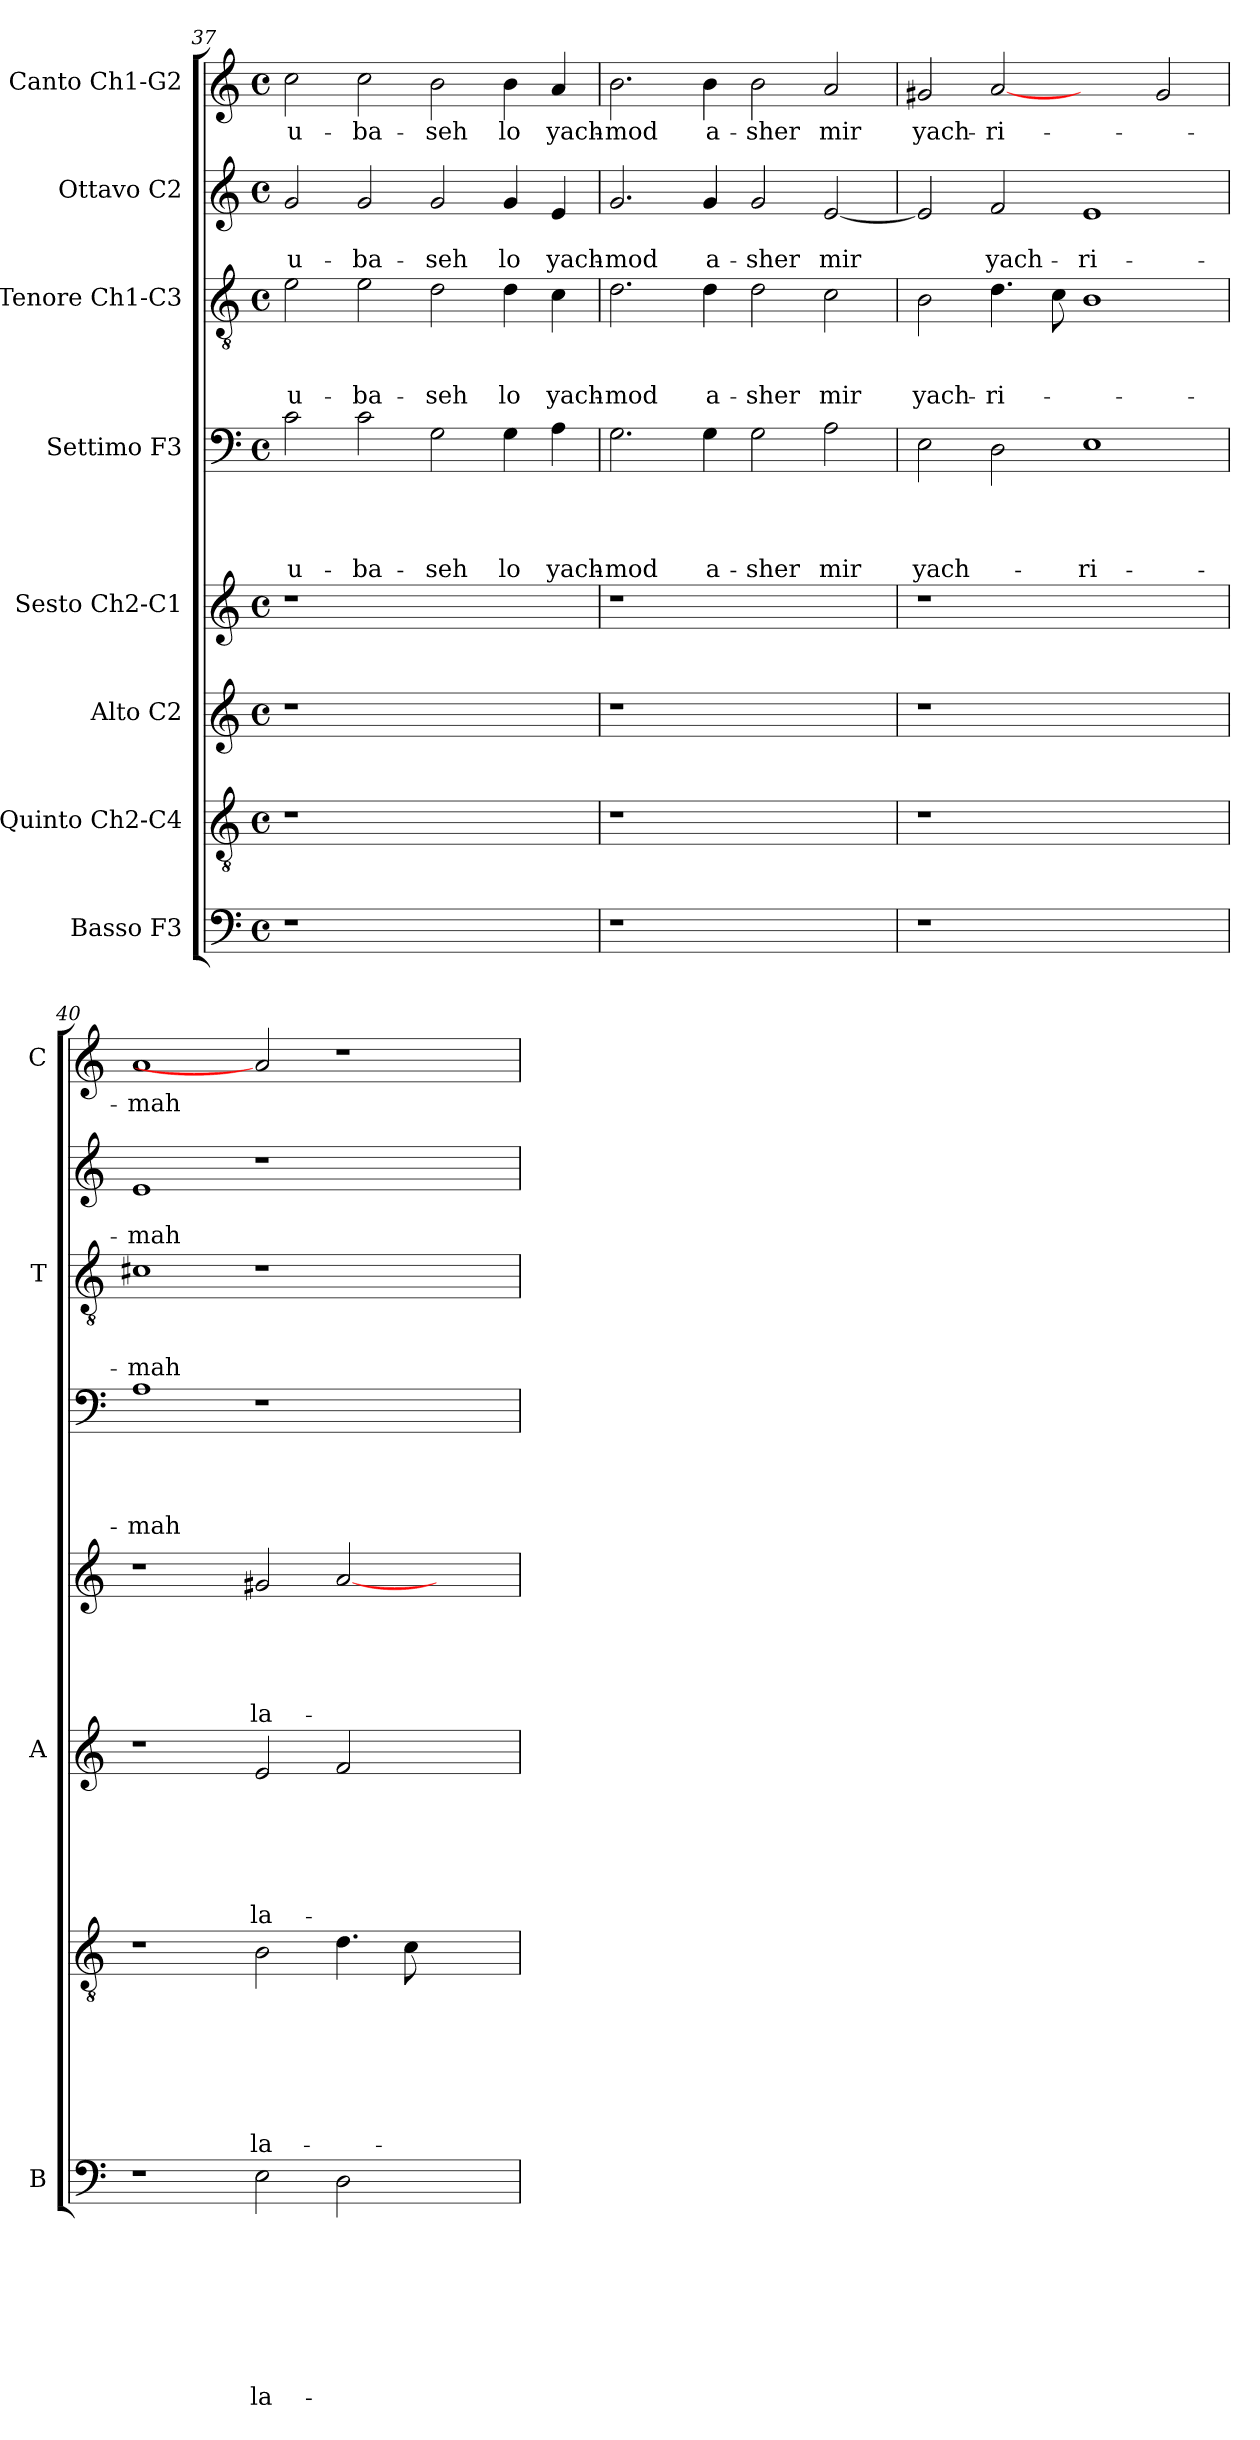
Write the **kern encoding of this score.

**kern	**text	**text	**text	**text	**text	**text	**text	**text	**kern	**text	**text	**text	**text	**text	**text	**text	**kern	**text	**text	**text	**text	**text	**text	**kern	**text	**text	**text	**text	**text	**kern	**text	**text	**text	**text	**kern	**text	**text	**text	**kern	**text	**text	**kern	**text
*part8	*part8	*part8	*part8	*part8	*part8	*part8	*part8	*part8	*part7	*part7	*part7	*part7	*part7	*part7	*part7	*part7	*part6	*part6	*part6	*part6	*part6	*part6	*part6	*part5	*part5	*part5	*part5	*part5	*part5	*part4	*part4	*part4	*part4	*part4	*part3	*part3	*part3	*part3	*part2	*part2	*part2	*part1	*part1
*staff8	*staff8	*staff8	*staff8	*staff8	*staff8	*staff8	*staff8	*staff8	*staff7	*staff7	*staff7	*staff7	*staff7	*staff7	*staff7	*staff7	*staff6	*staff6	*staff6	*staff6	*staff6	*staff6	*staff6	*staff5	*staff5	*staff5	*staff5	*staff5	*staff5	*staff4	*staff4	*staff4	*staff4	*staff4	*staff3	*staff3	*staff3	*staff3	*staff2	*staff2	*staff2	*staff1	*staff1
*I"Basso F3	*	*	*	*	*	*	*	*	*I"Quinto Ch2-C4	*	*	*	*	*	*	*	*I"Alto C2	*	*	*	*	*	*	*I"Sesto Ch2-C1	*	*	*	*	*	*I"Settimo F3	*	*	*	*	*I"Tenore Ch1-C3	*	*	*	*I"Ottavo C2	*	*	*I"Canto Ch1-G2	*
*I'B	*	*	*	*	*	*	*	*	*	*	*	*	*	*	*	*	*I'A	*	*	*	*	*	*	*	*	*	*	*	*	*	*	*	*	*	*I'T	*	*	*	*	*	*	*I'C	*
*clefF4	*	*	*	*	*	*	*	*	*clefGv2	*	*	*	*	*	*	*	*clefG2	*	*	*	*	*	*	*clefG2	*	*	*	*	*	*clefF4	*	*	*	*	*clefGv2	*	*	*	*clefG2	*	*	*clefG2	*
*k[]	*	*	*	*	*	*	*	*	*k[]	*	*	*	*	*	*	*	*k[]	*	*	*	*	*	*	*k[]	*	*	*	*	*	*k[]	*	*	*	*	*k[]	*	*	*	*k[]	*	*	*k[]	*
*C:	*	*	*	*	*	*	*	*	*C:	*	*	*	*	*	*	*	*C:	*	*	*	*	*	*	*C:	*	*	*	*	*	*C:	*	*	*	*	*C:	*	*	*	*C:	*	*	*C:	*
*M4/4	*	*	*	*	*	*	*	*	*M4/4	*	*	*	*	*	*	*	*M4/4	*	*	*	*	*	*	*M4/4	*	*	*	*	*	*M4/4	*	*	*	*	*M4/4	*	*	*	*M4/4	*	*	*M4/4	*
*met(c)	*	*	*	*	*	*	*	*	*met(c)	*	*	*	*	*	*	*	*met(c)	*	*	*	*	*	*	*met(c)	*	*	*	*	*	*met(c)	*	*	*	*	*met(c)	*	*	*	*met(c)	*	*	*met(c)	*
=37	=37	=37	=37	=37	=37	=37	=37	=37	=37	=37	=37	=37	=37	=37	=37	=37	=37	=37	=37	=37	=37	=37	=37	=37	=37	=37	=37	=37	=37	=37	=37	=37	=37	=37	=37	=37	=37	=37	=37	=37	=37	=37	=37
!	!	!	!	!	!	!	!	!	!	!	!	!	!	!	!	!	!	!	!	!	!	!	!	!	!	!	!	!	!	!	!	!	!	!LO:LY:b	!	!	!	!LO:LY:b	!	!	!LO:LY:b	!	!LO:LY:b
1r	.	.	.	.	.	.	.	.	1r	.	.	.	.	.	.	.	1r	.	.	.	.	.	.	1r	.	.	.	.	.	2c\	.	.	.	u-	2e\	.	.	u-	2g/	.	u-	2cc\	u-
!	!	!	!	!	!	!	!	!	!	!	!	!	!	!	!	!	!	!	!	!	!	!	!	!	!	!	!	!	!	!	!	!	!	!LO:LY:b	!	!	!	!LO:LY:b	!	!	!LO:LY:b	!	!LO:LY:b
.	.	.	.	.	.	.	.	.	.	.	.	.	.	.	.	.	.	.	.	.	.	.	.	.	.	.	.	.	.	2c\	.	.	.	-ba-	2e\	.	.	-ba-	2g/	.	-ba-	2cc\	-ba-
!	!	!	!	!	!	!	!	!	!	!	!	!	!	!	!	!	!	!	!	!	!	!	!	!	!	!	!	!	!	!	!	!	!	!LO:LY:b	!	!	!	!LO:LY:b	!	!	!LO:LY:b	!	!LO:LY:b
1ryy	.	.	.	.	.	.	.	.	1ryy	.	.	.	.	.	.	.	1ryy	.	.	.	.	.	.	1ryy	.	.	.	.	.	2G\	.	.	.	-seh	2d\	.	.	-seh	2g/	.	-seh	2b\	-seh
!	!	!	!	!	!	!	!	!	!	!	!	!	!	!	!	!	!	!	!	!	!	!	!	!	!	!	!	!	!	!	!	!	!	!LO:LY:b	!	!	!	!LO:LY:b	!	!	!LO:LY:b	!	!LO:LY:b
.	.	.	.	.	.	.	.	.	.	.	.	.	.	.	.	.	.	.	.	.	.	.	.	.	.	.	.	.	.	4G\	.	.	.	lo	4d\	.	.	lo	4g/	.	lo	4b\	lo
!	!	!	!	!	!	!	!	!	!	!	!	!	!	!	!	!	!	!	!	!	!	!	!	!	!	!	!	!	!	!	!	!	!	!LO:LY:b	!	!	!	!LO:LY:b	!	!	!LO:LY:b	!	!LO:LY:b
.	.	.	.	.	.	.	.	.	.	.	.	.	.	.	.	.	.	.	.	.	.	.	.	.	.	.	.	.	.	4A\	.	.	.	yach-	4c\	.	.	yach-	4e/	.	yach-	4a/	yach-
=38	=38	=38	=38	=38	=38	=38	=38	=38	=38	=38	=38	=38	=38	=38	=38	=38	=38	=38	=38	=38	=38	=38	=38	=38	=38	=38	=38	=38	=38	=38	=38	=38	=38	=38	=38	=38	=38	=38	=38	=38	=38	=38	=38
!	!	!	!	!	!	!	!	!	!	!	!	!	!	!	!	!	!	!	!	!	!	!	!	!	!	!	!	!	!	!	!	!	!	!LO:LY:b	!	!	!	!LO:LY:b	!	!	!LO:LY:b	!	!LO:LY:b
1r	.	.	.	.	.	.	.	.	1r	.	.	.	.	.	.	.	1r	.	.	.	.	.	.	1r	.	.	.	.	.	2.G\	.	.	.	-mod	2.d\	.	.	-mod	2.g/	.	-mod	2.b\	-mod
!	!	!	!	!	!	!	!	!	!	!	!	!	!	!	!	!	!	!	!	!	!	!	!	!	!	!	!	!	!	!	!	!	!	!LO:LY:b	!	!	!	!LO:LY:b	!	!	!LO:LY:b	!	!LO:LY:b
.	.	.	.	.	.	.	.	.	.	.	.	.	.	.	.	.	.	.	.	.	.	.	.	.	.	.	.	.	.	4G\	.	.	.	a-	4d\	.	.	a-	4g/	.	a-	4b\	a-
!	!	!	!	!	!	!	!	!	!	!	!	!	!	!	!	!	!	!	!	!	!	!	!	!	!	!	!	!	!	!	!	!	!	!LO:LY:b	!	!	!	!LO:LY:b	!	!	!LO:LY:b	!	!LO:LY:b
1ryy	.	.	.	.	.	.	.	.	1ryy	.	.	.	.	.	.	.	1ryy	.	.	.	.	.	.	1ryy	.	.	.	.	.	2G\	.	.	.	-sher	2d\	.	.	-sher	2g/	.	-sher	2b\	-sher
!	!	!	!	!	!	!	!	!	!	!	!	!	!	!	!	!	!	!	!	!	!	!	!	!	!	!	!	!	!	!	!	!	!	!LO:LY:b	!	!	!	!LO:LY:b	!	!	!LO:LY:b	!	!LO:LY:b
.	.	.	.	.	.	.	.	.	.	.	.	.	.	.	.	.	.	.	.	.	.	.	.	.	.	.	.	.	.	2A\	.	.	.	mir	2c\	.	.	mir	[2e/	.	mir	2a/	mir
=39	=39	=39	=39	=39	=39	=39	=39	=39	=39	=39	=39	=39	=39	=39	=39	=39	=39	=39	=39	=39	=39	=39	=39	=39	=39	=39	=39	=39	=39	=39	=39	=39	=39	=39	=39	=39	=39	=39	=39	=39	=39	=39	=39
!	!	!	!	!	!	!	!	!	!	!	!	!	!	!	!	!	!	!	!	!	!	!	!	!	!	!	!	!	!	!	!	!	!	!LO:LY:b	!	!	!	!LO:LY:b	!	!	!	!	!LO:LY:b
1r	.	.	.	.	.	.	.	.	1r	.	.	.	.	.	.	.	1r	.	.	.	.	.	.	1r	.	.	.	.	.	2E\	.	.	.	yach-	2B\	.	.	yach-	2e/]	.	.	2g#X/	yach-
!	!	!	!	!	!	!	!	!	!	!	!	!	!	!	!	!	!	!	!	!	!	!	!	!	!	!	!	!	!	!	!	!	!	!	!	!	!	!LO:LY:b	!	!	!LO:LY:b	!	!LO:LY:b
.	.	.	.	.	.	.	.	.	.	.	.	.	.	.	.	.	.	.	.	.	.	.	.	.	.	.	.	.	.	2D\	.	.	.	.	4.d\	.	.	-ri-	2f/	.	yach-	[2a	-ri-
.	.	.	.	.	.	.	.	.	.	.	.	.	.	.	.	.	.	.	.	.	.	.	.	.	.	.	.	.	.	.	.	.	.	.	8c\	.	.	.	.	.	.	.	.
!	!	!	!	!	!	!	!	!	!	!	!	!	!	!	!	!	!	!	!	!	!	!	!	!	!	!	!	!	!	!	!	!	!	!LO:LY:b	!	!	!	!	!	!	!LO:LY:b	!	!
1ryy	.	.	.	.	.	.	.	.	1ryy	.	.	.	.	.	.	.	1ryy	.	.	.	.	.	.	1ryy	.	.	.	.	.	1E	.	.	.	-ri-	1B	.	.	.	1e	.	-ri-	2ryy	.
.	.	.	.	.	.	.	.	.	.	.	.	.	.	.	.	.	.	.	.	.	.	.	.	.	.	.	.	.	.	.	.	.	.	.	.	.	.	.	.	.	.	2g#/	.
=40	=40	=40	=40	=40	=40	=40	=40	=40	=40	=40	=40	=40	=40	=40	=40	=40	=40	=40	=40	=40	=40	=40	=40	=40	=40	=40	=40	=40	=40	=40	=40	=40	=40	=40	=40	=40	=40	=40	=40	=40	=40	=40	=40
!	!	!	!	!	!	!	!	!	!	!	!	!	!	!	!	!	!	!	!	!	!	!	!	!	!	!	!	!	!	!	!	!	!	!LO:LY:b	!	!	!	!LO:LY:b	!	!	!LO:LY:b	!	!LO:LY:b
1r	.	.	.	.	.	.	.	.	1r	.	.	.	.	.	.	.	1r	.	.	.	.	.	.	1r	.	.	.	.	.	1A	.	.	.	-mah	1c#X	.	.	-mah	1e	.	-mah	1a	-mah
!	!	!	!	!	!	!	!	!LO:LY:b	!	!	!	!	!	!	!	!LO:LY:b	!	!	!	!	!	!	!LO:LY:b	!	!	!	!	!	!LO:LY:b	!	!	!	!	!	!	!	!	!	!	!	!	!	!
2E\	.	.	.	.	.	.	.	la-	2B\	.	.	.	.	.	.	la-	2e/	.	.	.	.	.	la-	2g#X/	.	.	.	.	la-	1r	.	.	.	.	1r	.	.	.	1r	.	.	2a]	.
2D\	.	.	.	.	.	.	.	.	4.d\	.	.	.	.	.	.	.	2f/	.	.	.	.	.	.	[2a/	.	.	.	.	.	.	.	.	.	.	.	.	.	.	.	.	.	1r	.
.	.	.	.	.	.	.	.	.	8c\	.	.	.	.	.	.	.	.	.	.	.	.	.	.	.	.	.	.	.	.	.	.	.	.	.	.	.	.	.	.	.	.	.	.
2ryy	.	.	.	.	.	.	.	.	2ryy	.	.	.	.	.	.	.	2ryy	.	.	.	.	.	.	2ryy	.	.	.	.	.	2ryy	.	.	.	.	2ryy	.	.	.	2ryy	.	.	.	.
=	=	=	=	=	=	=	=	=	=	=	=	=	=	=	=	=	=	=	=	=	=	=	=	=	=	=	=	=	=	=	=	=	=	=	=	=	=	=	=	=	=	=	=
*-	*-	*-	*-	*-	*-	*-	*-	*-	*-	*-	*-	*-	*-	*-	*-	*-	*-	*-	*-	*-	*-	*-	*-	*-	*-	*-	*-	*-	*-	*-	*-	*-	*-	*-	*-	*-	*-	*-	*-	*-	*-	*-	*-
